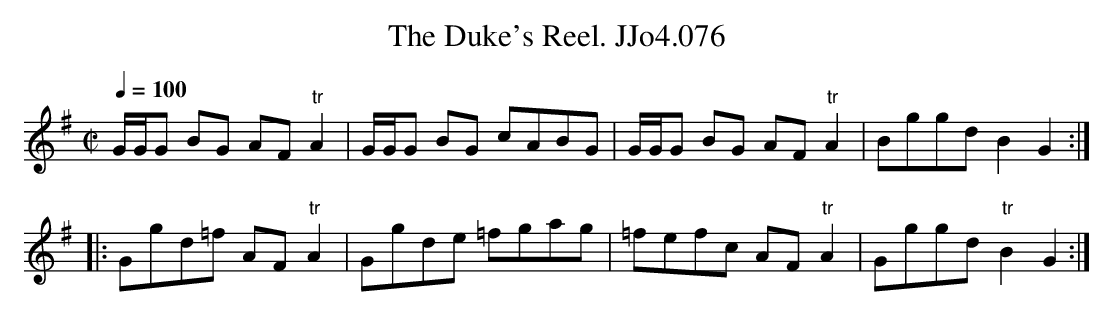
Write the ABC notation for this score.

X:1
T:Duke's Reel. JJo4.076, The
M:C|
L:1/8
Q:1/4=100
K:G
G/G/G BG AF "tr"A2|G/G/G BG cABG|G/G/G BG AF "tr"A2|BggdB2G2:|
|:Ggd=f AF"tr"A2|Ggde =fgag|=fefc AF"tr"A2|Gggd "tr"B2G2:|
